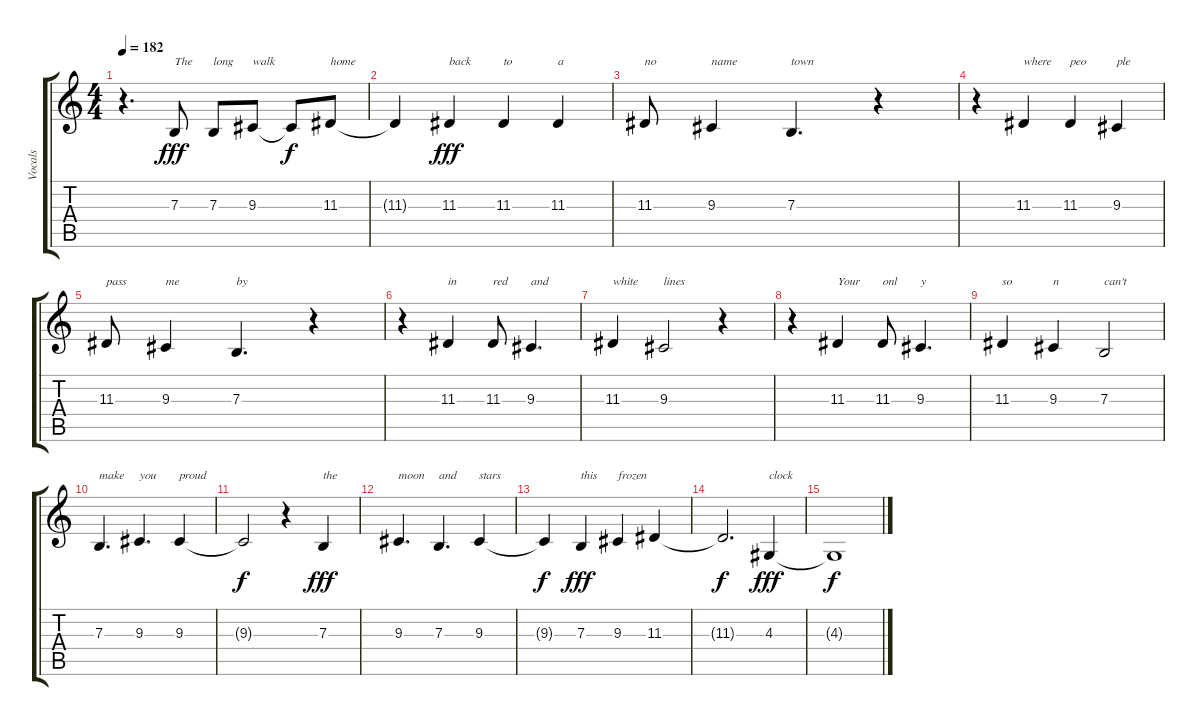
\track ("Vocals" "Vocals") {instrument violin}
\staff {score tabs}
\tuning (Db4 Ab3 E3 B2 Gb2 Db2) {hide}
\ts (4 4)
\tempo 182
\clef g2
\ks c
r.4{d dy fff} 7.3.8{txt "The"} 7.3.8{txt "long"} 9.3.8{txt "walk"} 9.3{t}.8{dy f} 11.3.8{txt "home"} |
11.3{t}.4 11.3.4{txt "back" dy fff} 11.3.4{txt "to"} 11.3.4{txt "a"} |
11.3.8{txt "no"} 9.3.4{txt "name"} 7.3.4{d txt "town"} r.4 |
r.4 11.3.4{txt "where"} 11.3.4{txt "peo"} 9.3.4{txt "ple"} |
11.3.8{txt "pass"} 9.3.4{txt "me"} 7.3.4{d txt "by"} r.4 |
r.4 11.3.4{txt "in"} 11.3.8{txt "red"} 9.3.4{d txt "and"} |
11.3.4{txt "white"} 9.3.2{txt "lines"} r.4 |
r.4 11.3.4{txt "Your"} 11.3.8{txt "onl"} 9.3.4{d txt "y"} |
11.3.4{txt "so"} 9.3.4{txt "n"} 7.3.2{txt "can't"} |
7.3.4{d txt "make"} 9.3.4{d txt "you"} 9.3.4{txt "proud"} |
9.3{t}.2{dy f} r.4 7.3.4{txt "the" dy fff} |
9.3.4{d txt "moon"} 7.3.4{d txt "and"} 9.3.4{txt "stars"} |
9.3{t}.4{dy f} 7.3.4{txt "this" dy fff} 9.3.4{txt "frozen"} 11.3.4 |
11.3{t}.2{d dy f} 4.3.4{txt "clock" dy fff} |
4.3{t}.1{dy f}
